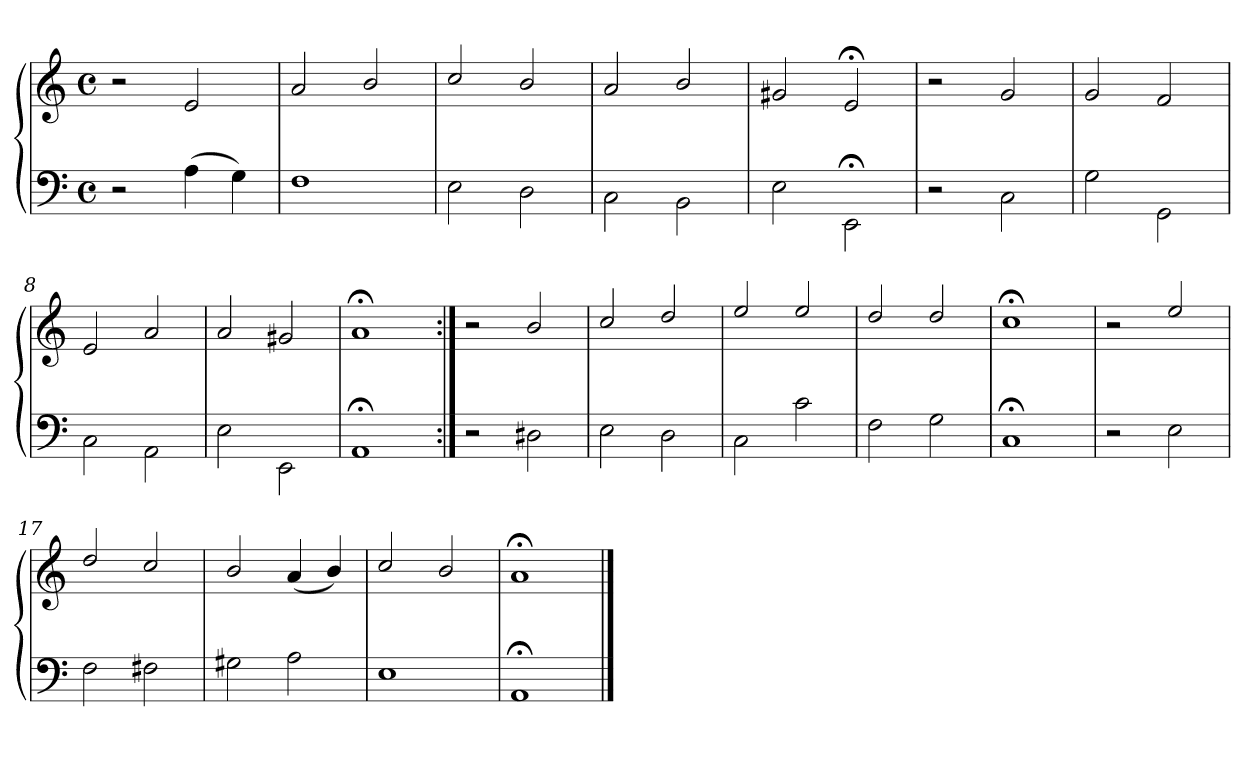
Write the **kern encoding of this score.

**kern	**kern
*part1	*part1
*staff2	*staff1
*clefF4	*clefG2
*M4/4	*M4/4
*met(c)	*met(c)
=1	=1
2r	2r
(4A\	2e/
4G\)	.
=2	=2
1F\	2a/
.	2b/
=3	=3
2E\	2cc/
2D\	2b/
=4	=4
2C\	2a/
2BB\	2b/
=5	=5
2E\	2g#X/
2EE;\	2e;</
=6	=6
2r	2r
2C\	2g/
=7	=7
2G\	2g/
2GG\	2f/
=8	=8
2C\	2e/
2AA\	2a/
=9	=9
2E\	2a/
2EE\	2g#X/
=10	=10
1AA;\	1a;</
!!LO:LB:g=z
=11:|!	=11:|!
2r	2r
2D#X\	2b/
=12	=12
2E\	2cc/
2D\	2dd/
=13	=13
2C\	2ee/
2c\	2ee/
=14	=14
2F\	2dd/
2G\	2dd/
=15	=15
1C;\	1cc;</
=16	=16
2r	2r
2E\	2ee/
=17	=17
2F\	2dd/
2F#X\	2cc/
=18	=18
2G#X\	2b/
2A\	(4a/
.	4b/)
=19	=19
1E\	2cc/
.	2b/
=20	=20
1AA;\	1a;</
==	==
*-	*-
